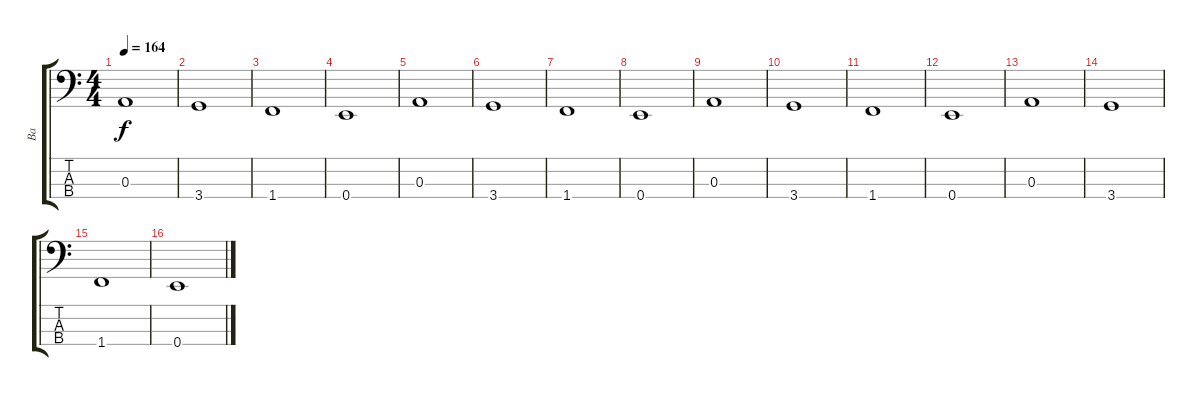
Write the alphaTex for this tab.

\track ("Ba" "Ba") {instrument electricbassfinger}
\staff {score tabs}
\tuning (G2 D2 A1 E1) {hide}
\ts (4 4)
\tempo 164
\clef f4
\ks c
0.3.1{dy f volume 12 instrument electricbassfinger} |
3.4.1 |
1.4.1 |
0.4.1 |
0.3.1 |
3.4.1 |
1.4.1 |
0.4.1 |
0.3.1 |
3.4.1 |
1.4.1 |
0.4.1 |
0.3.1 |
3.4.1 |
1.4.1 |
0.4.1
